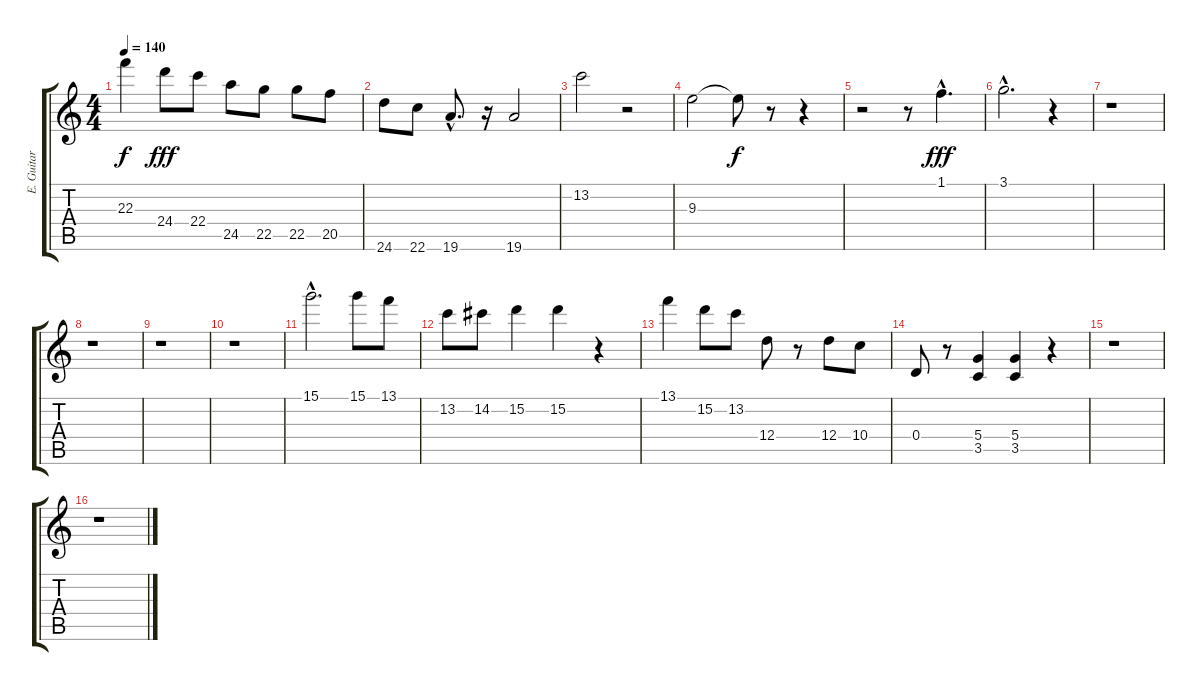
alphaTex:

\track ("E. Guitar 5" "E. Guitar ") {instrument distortionguitar}
\staff {score tabs}
\tuning (E4 B3 G3 D3 A2 D2) {hide}
\ts (4 4)
\tempo 140
\clef g2
\ks c
22.3{t}.4{dy f} 24.4.8{dy fff} 22.4.8 24.5.8 22.5.8 22.5.8 20.5.8 |
24.6.8 22.6.8 19.6{hac}.8{d} r.16 19.6.2 |
13.2.2 r.2 |
9.3.2 9.3{t}.8{dy f} r.8 r.4 |
r.2 r.8 1.1{hac}.4{d dy fff} |
3.1{hac}.2{d} r.4 |
r.1 |
r.1 |
r.1 |
r.1 |
15.1{hac}.2{d} 15.1.8 13.1.8 |
13.2.8 14.2.8 15.2.4 15.2.4 r.4 |
13.1.4 15.2.8 13.2.8 12.4.8 r.8 12.4.8 10.4.8 |
0.4.8 r.8 (5.4 3.5).4 (5.4 3.5).4 r.4 |
r.1 |
r.1
